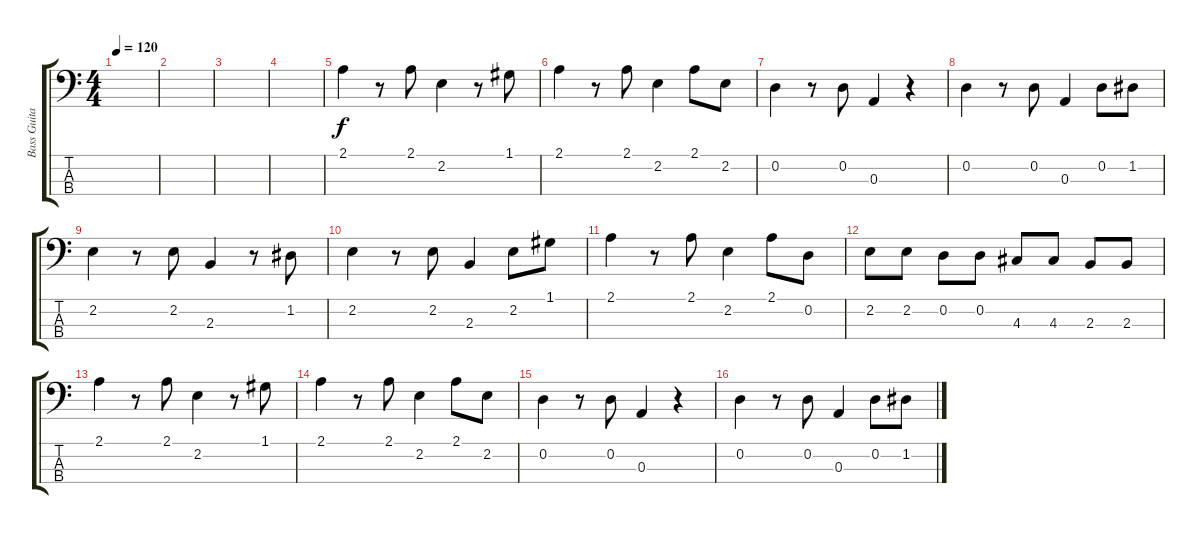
\track ("Bass Guitar" "Bass Guita") {instrument electricbassfinger}
\staff {score tabs}
\tuning (G2 D2 A1 E1) {hide}
\ts (4 4)
\tempo 120
\clef f4
\ks c
|
|
|
|
2.1.4 r.8 2.1.8 2.2.4 r.8 1.1.8 |
2.1.4 r.8 2.1.8 2.2.4 2.1.8 2.2.8 |
0.2.4 r.8 0.2.8 0.3.4 r.4 |
0.2.4 r.8 0.2.8 0.3.4 0.2.8 1.2.8 |
2.2.4 r.8 2.2.8 2.3.4 r.8 1.2.8 |
2.2.4 r.8 2.2.8 2.3.4 2.2.8 1.1.8 |
2.1.4 r.8 2.1.8 2.2.4 2.1.8 0.2.8 |
2.2.8 2.2.8 0.2.8 0.2.8 4.3.8 4.3.8 2.3.8 2.3.8 |
2.1.4 r.8 2.1.8 2.2.4 r.8 1.1.8 |
2.1.4 r.8 2.1.8 2.2.4 2.1.8 2.2.8 |
0.2.4 r.8 0.2.8 0.3.4 r.4 |
0.2.4 r.8 0.2.8 0.3.4 0.2.8 1.2.8
